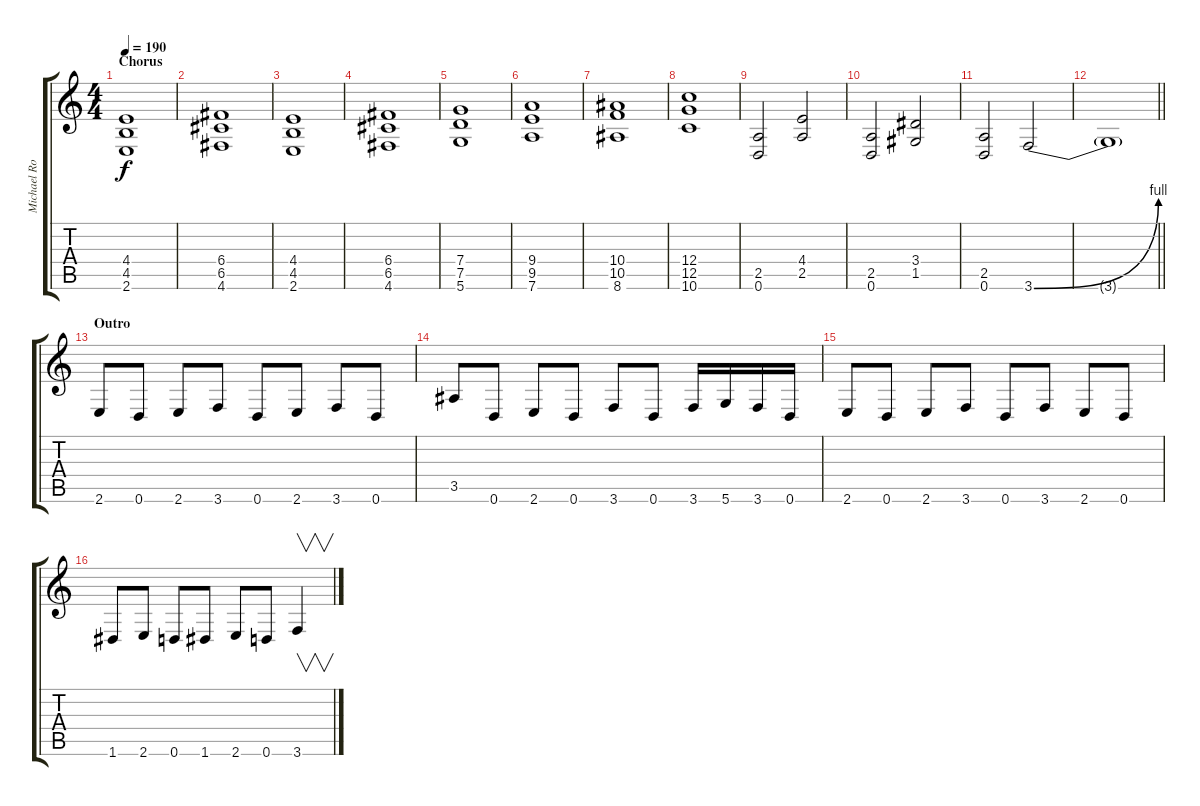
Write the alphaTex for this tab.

\track ("Michael Romeo - Guitar " "Michael Ro") {instrument overdrivenguitar}
\staff {score tabs}
\tuning (D4 A3 F3 C3 G2 D2) {hide}
\ts (4 4)
\section ("" "Chorus")
\tempo 190
\clef g2
\ks c
(4.4 4.5 2.6).1{dy f} |
(6.4 6.5 4.6).1 |
(4.4 4.5 2.6).1 |
(6.4 6.5 4.6).1 |
(7.4 7.5 5.6).1 |
(9.4 9.5 7.6).1 |
(10.4 10.5 8.6).1 |
(12.4 12.5 10.6).1 |
(2.5 0.6).2 (4.4 2.5).2 |
(2.5 0.6).2 (3.4 1.5).2 |
(2.5 0.6).2 3.6{be (bend 0 0 60 4)}.2 |
\barLineRight lightlight
3.6{t}.1 |
\section ("" "Outro")
2.6.8 0.6.8 2.6.8 3.6.8 0.6.8 2.6.8 3.6.8 0.6.8 |
3.5.8 0.6.8 2.6.8 0.6.8 3.6.8 0.6.8 3.6.16 5.6.16 3.6.16 0.6.16 |
2.6.8 0.6.8 2.6.8 3.6.8 0.6.8 3.6.8 2.6.8 0.6.8 |
1.6.8 2.6.8 0.6.8 1.6.8 2.6.8 0.6.8 3.6.4{v}
